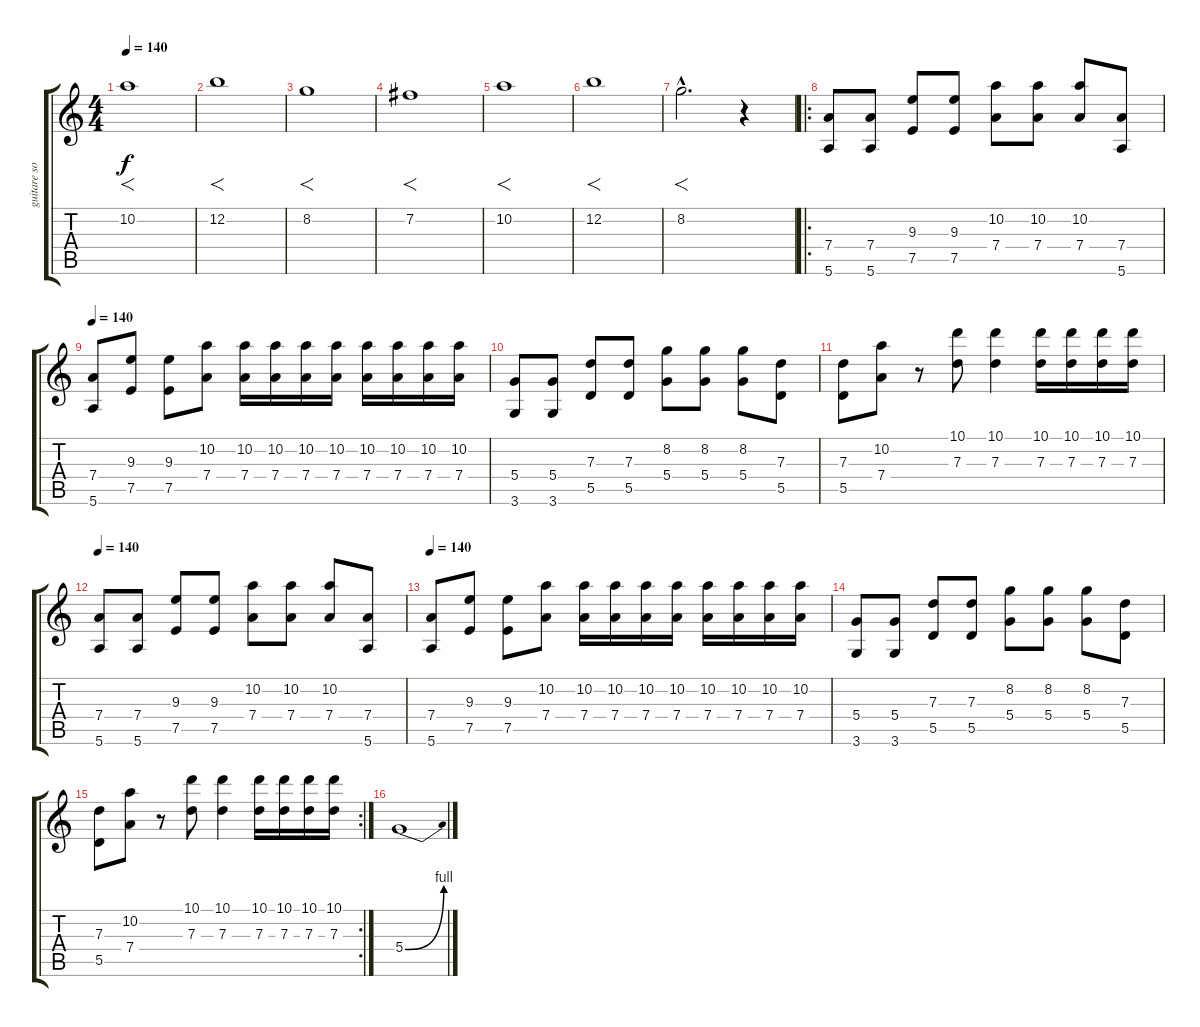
\track ("guitare soliste" "guitare so") {instrument distortionguitar}
\staff {score tabs}
\tuning (E4 B3 G3 D3 A2 E2) {hide}
\ts (4 4)
\tempo 140
\clef g2
\ks c
10.2.1{f dy f volume 16} |
12.2.1{f} |
8.2.1{f} |
7.2.1{f} |
10.2.1{f} |
12.2.1{f} |
8.2{hac}.2{f d} r.4 |
\ro
(7.4 5.6).8{volume 13} (7.4 5.6).8 (9.3 7.5).8 (9.3 7.5).8 (10.2 7.4).8 (10.2 7.4).8 (10.2 7.4).8 (7.4 5.6).8 |
\tempo 140
(7.4 5.6).8 (9.3 7.5).8 (9.3 7.5).8 (10.2 7.4).8 (10.2 7.4).16 (10.2 7.4).16 (10.2 7.4).16 (10.2 7.4).16 (10.2 7.4).16 (10.2 7.4).16 (10.2 7.4).16 (10.2 7.4).16 |
(5.4 3.6).8 (5.4 3.6).8 (7.3 5.5).8 (7.3 5.5).8 (8.2 5.4).8 (8.2 5.4).8 (8.2 5.4).8 (7.3 5.5).8 |
(7.3 5.5).8 (10.2 7.4).8 r.8 (10.1 7.3).8 (10.1 7.3).4 (10.1 7.3).16 (10.1 7.3).16 (10.1 7.3).16 (10.1 7.3).16 |
\tempo 140
(7.4 5.6).8 (7.4 5.6).8 (9.3 7.5).8 (9.3 7.5).8 (10.2 7.4).8 (10.2 7.4).8 (10.2 7.4).8 (7.4 5.6).8 |
\tempo 140
(7.4 5.6).8 (9.3 7.5).8 (9.3 7.5).8 (10.2 7.4).8 (10.2 7.4).16 (10.2 7.4).16 (10.2 7.4).16 (10.2 7.4).16 (10.2 7.4).16 (10.2 7.4).16 (10.2 7.4).16 (10.2 7.4).16 |
(5.4 3.6).8 (5.4 3.6).8 (7.3 5.5).8 (7.3 5.5).8 (8.2 5.4).8 (8.2 5.4).8 (8.2 5.4).8 (7.3 5.5).8 |
\rc 2
(7.3 5.5).8 (10.2 7.4).8 r.8 (10.1 7.3).8 (10.1 7.3).4 (10.1 7.3).16 (10.1 7.3).16 (10.1 7.3).16 (10.1 7.3).16 |
5.4{be (bend 0 0 60 4)}.1
